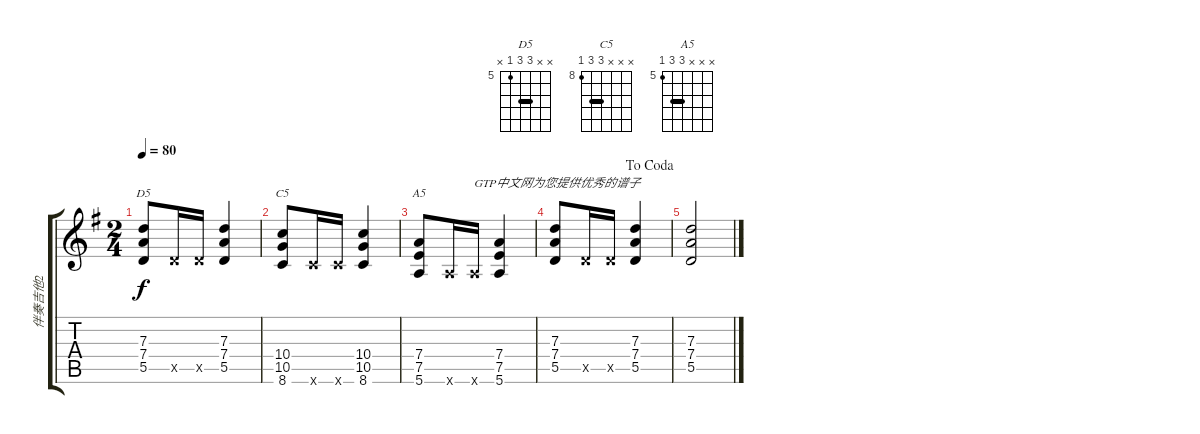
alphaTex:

\track ("伴奏吉他2" "伴奏吉他2") {instrument electricguitarjazz}
\staff {score tabs}
\tuning (E4 B3 G3 D3 A2 E2) {hide}
\chord ("D5" x x 7 7 5 x) {firstfret 5 barre 7}
\chord ("C5" x x x 10 10 8) {firstfret 8 barre 10}
\chord ("A5" x x x 7 7 5) {firstfret 5 barre 7}
\ts (2 4)
\tempo 80
\clef g2
\ks g
(7.3 7.4 5.5).8{ch "D5" dy f} 5.5{x}.16 5.5{x}.16 (7.3 7.4 5.5).4 |
(10.4 10.5 8.6).8{ch "C5"} 8.6{x}.16 8.6{x}.16 (10.4 10.5 8.6).4 |
(7.4 7.5 5.6).8{ch "A5"} 5.6{x}.16 5.6{x}.16{txt "GTP中文网为您提供优秀的谱子"} (7.4 7.5 5.6).4 |
\jump dacoda
(7.3 7.4 5.5).8 5.5{x}.16 5.5{x}.16 (7.3 7.4 5.5).4 |
(7.3 7.4 5.5).2
